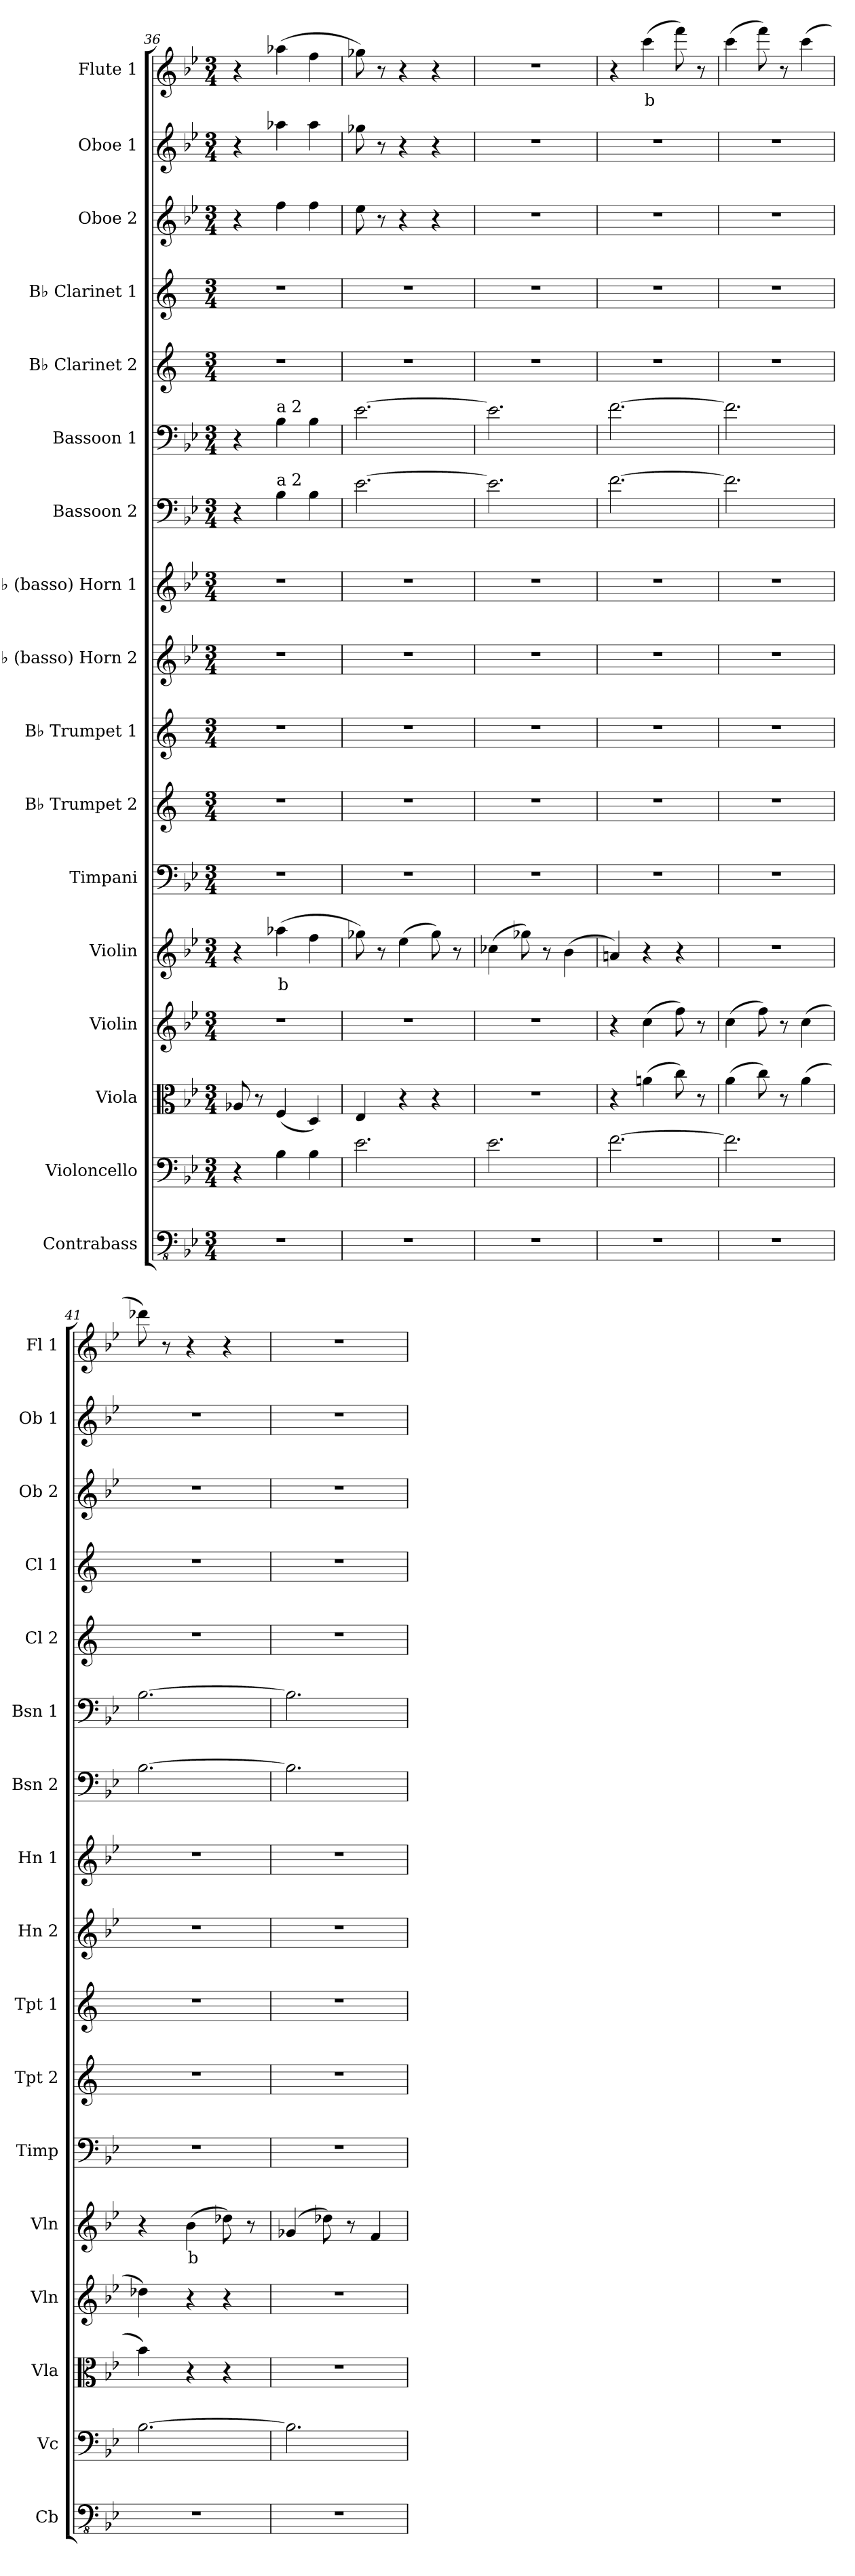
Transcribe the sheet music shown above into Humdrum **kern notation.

**kern	**kern	**dynam	**kern	**dynam	**kern	**dynam	**kern	**text	**dynam	**kern	**kern	**kern	**kern	**kern	**kern	**dynam	**kern	**dynam	**kern	**kern	**kern	**dynam	**kern	**dynam	**kern	**text	**dynam
*part17	*part16	*part16	*part15	*part15	*part14	*part14	*part13	*part13	*part13	*part12	*part11	*part10	*part9	*part8	*part7	*part7	*part6	*part6	*part5	*part4	*part3	*part3	*part2	*part2	*part1	*part1	*part1
*staff17	*staff16	*staff16	*staff15	*staff15	*staff14	*staff14	*staff13	*staff13	*staff13	*staff12	*staff11	*staff10	*staff9	*staff8	*staff7	*staff7	*staff6	*staff6	*staff5	*staff4	*staff3	*staff3	*staff2	*staff2	*staff1	*staff1	*staff1
*I"Contrabass	*I"Violoncello	*	*I"Viola	*	*I"Violin	*	*I"Violin	*	*	*I"Timpani	*I"B♭ Trumpet 2	*I"B♭ Trumpet 1	*I"B♭ (basso) Horn 2	*I"B♭ (basso) Horn 1	*I"Bassoon 2	*	*I"Bassoon 1	*	*I"B♭ Clarinet 2	*I"B♭ Clarinet 1	*I"Oboe 2	*	*I"Oboe 1	*	*I"Flute 1	*	*
*I'Cb	*I'Vc	*	*I'Vla	*	*I'Vln	*	*I'Vln	*	*	*I'Timp	*I'Tpt 2	*I'Tpt 1	*I'Hn 2	*I'Hn 1	*I'Bsn 2	*	*I'Bsn 1	*	*I'Cl 2	*I'Cl 1	*I'Ob 2	*	*I'Ob 1	*	*I'Fl 1	*	*
*clefFv4	*clefF4	*	*clefC3	*	*clefG2	*	*clefG2	*	*	*clefF4	*clefG2	*clefG2	*clefG2	*clefG2	*clefF4	*	*clefF4	*	*clefG2	*clefG2	*clefG2	*	*clefG2	*	*clefG2	*	*
*	*	*	*	*	*	*	*	*	*	*	*ITrd1c2	*ITrd1c2	*ITrd8c14	*ITrd8c14	*	*	*	*	*ITrd1c2	*ITrd1c2	*	*	*	*	*	*	*
*k[b-e-]	*k[b-e-]	*	*k[b-e-]	*	*k[b-e-]	*	*k[b-e-]	*	*	*k[b-e-]	*k[b-e-]	*k[b-e-]	*k[b-e-]	*k[b-e-]	*k[b-e-]	*	*k[b-e-]	*	*k[b-e-]	*k[b-e-]	*k[b-e-]	*	*k[b-e-]	*	*k[b-e-]	*	*
*M3/4	*M3/4	*	*M3/4	*	*M3/4	*	*M3/4	*	*	*M3/4	*M3/4	*M3/4	*M3/4	*M3/4	*M3/4	*	*M3/4	*	*M3/4	*M3/4	*M3/4	*	*M3/4	*	*M3/4	*	*
=36	=36	=36	=36	=36	=36	=36	=36	=36	=36	=36	=36	=36	=36	=36	=36	=36	=36	=36	=36	=36	=36	=36	=36	=36	=36	=36	=36
2.r	4r	.	8A-X/	.	2.r	.	4r	.	.	2.r	2.r	2.r	2.r	2.r	4r	.	4r	.	2.r	2.r	4r	.	4r	.	4r	.	.
.	.	.	8r	.	.	.	.	.	.	.	.	.	.	.	.	.	.	.	.	.	.	.	.	.	.	.	.
!	!	!	!	!	!	!	!	!	!	!	!	!	!	!	!	!	!LO:TX:a:t=a 2	!	!	!	!	!	!	!	!	!	!
!	!	!	!	!	!	!	!	!	!	!	!	!	!	!	!LO:TX:a:t=a 2	!	!	!	!	!	!	!	!	!	!	!	!
!	!	!LO:DY:b	!	!	!	!	!	!LO:LY:b:color=#FF0000	!	!	!	!	!	!	!	!	!	!	!	!	!	!	!	!	!	!	!
!	!	!LO:DY:n=1:b	!	!	!	!	!	!	!LO:DY:b	!	!	!	!	!	!	!	!	!	!	!	!	!	!	!	!	!	!
!	!	!	!	!	!	!	!	!	!LO:DY:n=1:b	!	!	!	!	!	!	!LO:DY:b	!	!	!	!	!	!	!	!	!	!	!
!	!	!	!	!	!	!	!	!	!	!	!	!	!	!	!	!LO:DY:n=1:b	!	!LO:DY:b	!	!	!	!	!	!	!	!	!
!	!	!	!	!	!	!	!	!	!	!	!	!	!	!	!	!	!	!LO:DY:n=1:b	!	!	!	!LO:DY:b	!	!	!	!	!
!	!	!	!	!	!	!	!	!	!	!	!	!	!	!	!	!	!	!	!	!	!	!LO:DY:n=1:b	!	!LO:DY:b	!	!	!
!	!	!	!	!	!	!	!	!	!	!	!	!	!	!	!	!	!	!	!	!	!	!	!	!LO:DY:n=1:b	!	!	!LO:DY:b
!	!	!	!	!	!	!	!	!	!	!	!	!	!	!	!	!	!	!	!	!	!	!	!	!	!	!	!LO:DY:n=1:b
.	4B-\	other-dynamics p	(4F/	.	.	.	(4aa-X\	b	other-dynamics p	.	.	.	.	.	4B-\	other-dynamics p	4B-\	other-dynamics p	.	.	4ff\	other-dynamics p	4aa-X\	other-dynamics p	(4aa-X\	.	other-dynamics p
.	4B-\	.	4D/)	.	.	.	4ff\	.	.	.	.	.	.	.	4B-\	.	4B-\	.	.	.	4ff\	.	4aa-\	.	4ff\	.	.
=37	=37	=37	=37	=37	=37	=37	=37	=37	=37	=37	=37	=37	=37	=37	=37	=37	=37	=37	=37	=37	=37	=37	=37	=37	=37	=37	=37
2.r	2.e-\	.	4E-/	.	2.r	.	8gg-X\)	.	.	2.r	2.r	2.r	2.r	2.r	[2.e-\	.	[2.e-\	.	2.r	2.r	8ee-\	.	8gg-X\	.	8gg-X\)	.	.
.	.	.	.	.	.	.	8r	.	.	.	.	.	.	.	.	.	.	.	.	.	8r	.	8r	.	8r	.	.
.	.	.	4r	.	.	.	(4ee-\	.	.	.	.	.	.	.	.	.	.	.	.	.	4r	.	4r	.	4r	.	.
.	.	.	4r	.	.	.	8gg-\)	.	.	.	.	.	.	.	.	.	.	.	.	.	4r	.	4r	.	4r	.	.
.	.	.	.	.	.	.	8r	.	.	.	.	.	.	.	.	.	.	.	.	.	.	.	.	.	.	.	.
!!LO:PB:g=z
=38	=38	=38	=38	=38	=38	=38	=38	=38	=38	=38	=38	=38	=38	=38	=38	=38	=38	=38	=38	=38	=38	=38	=38	=38	=38	=38	=38
2.r	2.e-\	.	2.r	.	2.r	.	(4cc-X\	.	.	2.r	2.r	2.r	2.r	2.r	2.e-\]	.	2.e-\]	.	2.r	2.r	2.r	.	2.r	.	2.r	.	.
.	.	.	.	.	.	.	8gg-X\)	.	.	.	.	.	.	.	.	.	.	.	.	.	.	.	.	.	.	.	.
.	.	.	.	.	.	.	8r	.	.	.	.	.	.	.	.	.	.	.	.	.	.	.	.	.	.	.	.
.	.	.	.	.	.	.	(4b-\	.	.	.	.	.	.	.	.	.	.	.	.	.	.	.	.	.	.	.	.
=39	=39	=39	=39	=39	=39	=39	=39	=39	=39	=39	=39	=39	=39	=39	=39	=39	=39	=39	=39	=39	=39	=39	=39	=39	=39	=39	=39
2.r	[2.f\	.	4r	.	4r	.	4an/)	.	.	2.r	2.r	2.r	2.r	2.r	[2.f\	.	[2.f\	.	2.r	2.r	2.r	.	2.r	.	4r	.	.
!	!	!	!	!LO:DY:b	!	!	!	!	!	!	!	!	!	!	!	!	!	!	!	!	!	!	!	!	!	!LO:LY:b:color=#FF0000	!
!	!	!	!	!LO:DY:n=1:b	!	!LO:DY:b	!	!	!	!	!	!	!	!	!	!	!	!	!	!	!	!	!	!	!	!	!
!	!	!	!	!	!	!LO:DY:n=1:b	!	!	!	!	!	!	!	!	!	!	!	!	!	!	!	!	!	!	!	!	!
.	.	.	(4an\	other-dynamics p	(4cc\	other-dynamics p	4r	.	.	.	.	.	.	.	.	.	.	.	.	.	.	.	.	.	(4ccc\	b	.
.	.	.	8cc\)	.	8ff\)	.	4r	.	.	.	.	.	.	.	.	.	.	.	.	.	.	.	.	.	8fff\)	.	.
.	.	.	8r	.	8r	.	.	.	.	.	.	.	.	.	.	.	.	.	.	.	.	.	.	.	8r	.	.
=40	=40	=40	=40	=40	=40	=40	=40	=40	=40	=40	=40	=40	=40	=40	=40	=40	=40	=40	=40	=40	=40	=40	=40	=40	=40	=40	=40
2.r	2.f\]	.	(4a\	.	(4cc\	.	2.r	.	.	2.r	2.r	2.r	2.r	2.r	2.f\]	.	2.f\]	.	2.r	2.r	2.r	.	2.r	.	(4ccc\	.	.
.	.	.	8cc\)	.	8ff\)	.	.	.	.	.	.	.	.	.	.	.	.	.	.	.	.	.	.	.	8fff\)	.	.
.	.	.	8r	.	8r	.	.	.	.	.	.	.	.	.	.	.	.	.	.	.	.	.	.	.	8r	.	.
.	.	.	(4a\	.	(4cc\	.	.	.	.	.	.	.	.	.	.	.	.	.	.	.	.	.	.	.	(4ccc\	.	.
=41	=41	=41	=41	=41	=41	=41	=41	=41	=41	=41	=41	=41	=41	=41	=41	=41	=41	=41	=41	=41	=41	=41	=41	=41	=41	=41	=41
2.r	[2.B-\	.	4b-\)	.	4dd-X\)	.	4r	.	.	2.r	2.r	2.r	2.r	2.r	[2.B-\	.	[2.B-\	.	2.r	2.r	2.r	.	2.r	.	8ddd-X\)	.	.
.	.	.	.	.	.	.	.	.	.	.	.	.	.	.	.	.	.	.	.	.	.	.	.	.	8r	.	.
!	!	!	!	!	!	!	!	!LO:LY:b:color=#FF0000	!	!	!	!	!	!	!	!	!	!	!	!	!	!	!	!	!	!	!
.	.	.	4r	.	4r	.	(4b-\	b	.	.	.	.	.	.	.	.	.	.	.	.	.	.	.	.	4r	.	.
.	.	.	4r	.	4r	.	8dd-X\)	.	.	.	.	.	.	.	.	.	.	.	.	.	.	.	.	.	4r	.	.
.	.	.	.	.	.	.	8r	.	.	.	.	.	.	.	.	.	.	.	.	.	.	.	.	.	.	.	.
=42	=42	=42	=42	=42	=42	=42	=42	=42	=42	=42	=42	=42	=42	=42	=42	=42	=42	=42	=42	=42	=42	=42	=42	=42	=42	=42	=42
2.r	2.B-\]	.	2.r	.	2.r	.	(4g-X/	.	.	2.r	2.r	2.r	2.r	2.r	2.B-\]	.	2.B-\]	.	2.r	2.r	2.r	.	2.r	.	2.r	.	.
.	.	.	.	.	.	.	8dd-X\)	.	.	.	.	.	.	.	.	.	.	.	.	.	.	.	.	.	.	.	.
.	.	.	.	.	.	.	8r	.	.	.	.	.	.	.	.	.	.	.	.	.	.	.	.	.	.	.	.
.	.	.	.	.	.	.	4f/	.	.	.	.	.	.	.	.	.	.	.	.	.	.	.	.	.	.	.	.
=	=	=	=	=	=	=	=	=	=	=	=	=	=	=	=	=	=	=	=	=	=	=	=	=	=	=	=
*-	*-	*-	*-	*-	*-	*-	*-	*-	*-	*-	*-	*-	*-	*-	*-	*-	*-	*-	*-	*-	*-	*-	*-	*-	*-	*-	*-
